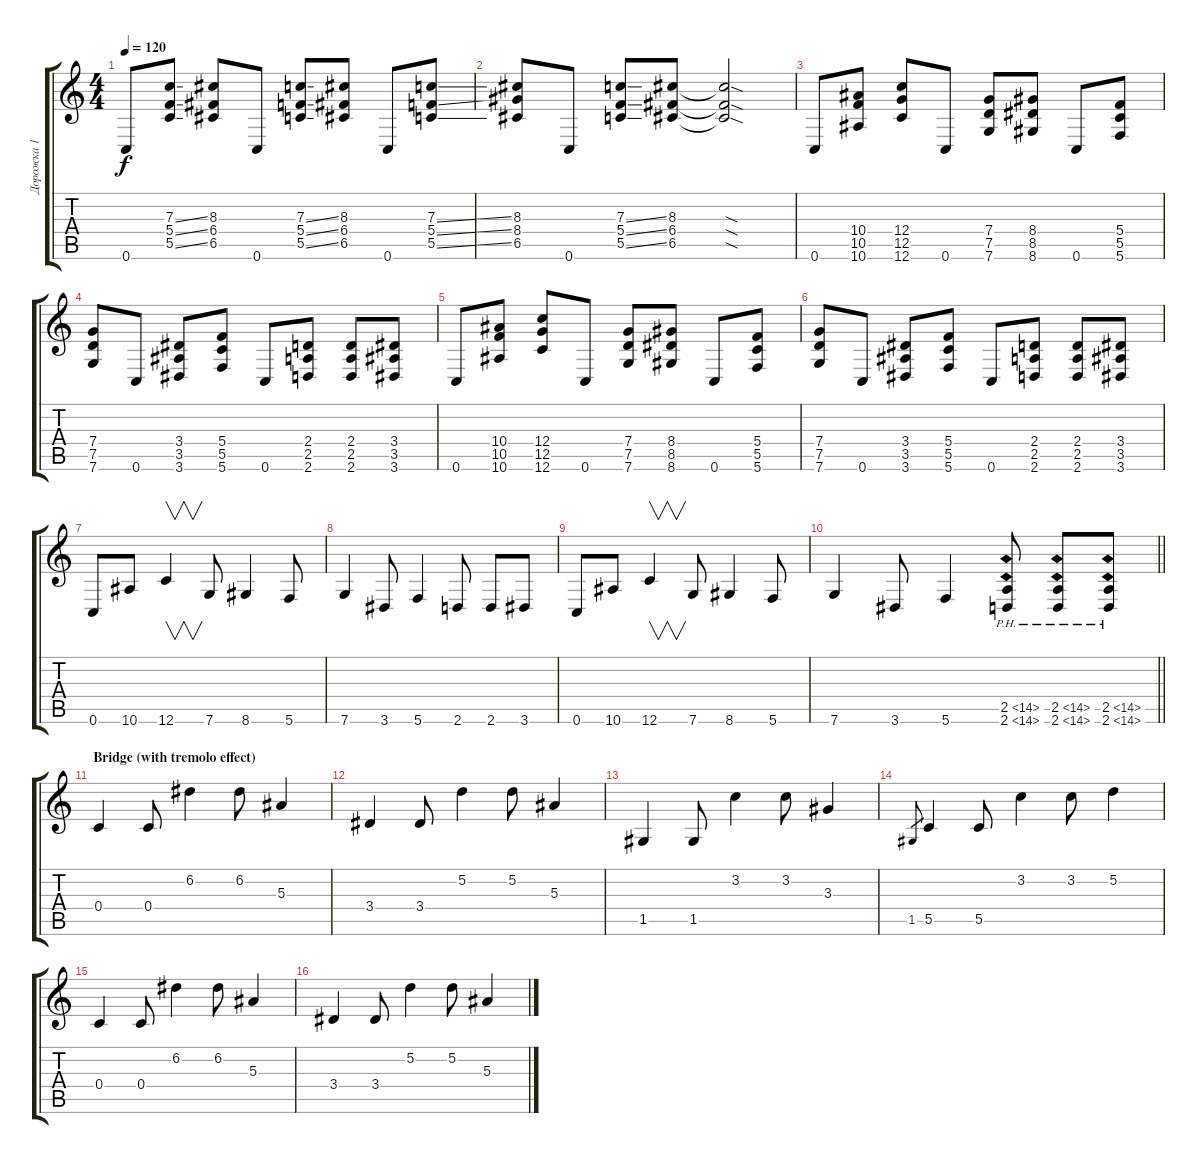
\track ("Дорожка 1" "Дорожка 1") {instrument distortionguitar}
\staff {score tabs}
\tuning (D4 A3 F3 C3 G2 C2) {hide}
\ts (4 4)
\tempo 120
\clef g2
\ks c
0.6.8{dy f} (7.3{ss} 5.4{ss} 5.5{ss}).8 (8.3 6.4 6.5).8 0.6.8 (7.3{ss} 5.4{ss} 5.5{ss}).8 (8.3 6.4 6.5).8 0.6.8 (7.3{ss} 5.4{ss} 5.5{ss}).8 |
(8.3 8.4 6.5).8 0.6.8 (7.3{ss} 5.4{ss} 5.5{ss}).8 (8.3 6.4 6.5).8 (8.3{sod t} 6.4{sod t} 6.5{sod t}).2 |
0.6.8 (10.4 10.5 10.6).8 (12.4 12.5 12.6).8 0.6.8 (7.4 7.5 7.6).8 (8.4 8.5 8.6).8 0.6.8 (5.4 5.5 5.6).8 |
(7.4 7.5 7.6).8 0.6.8 (3.4 3.5 3.6).8 (5.4 5.5 5.6).8 0.6.8 (2.4 2.5 2.6).8 (2.4 2.5 2.6).8 (3.4 3.5 3.6).8 |
0.6.8 (10.4 10.5 10.6).8 (12.4 12.5 12.6).8 0.6.8 (7.4 7.5 7.6).8 (8.4 8.5 8.6).8 0.6.8 (5.4 5.5 5.6).8 |
(7.4 7.5 7.6).8 0.6.8 (3.4 3.5 3.6).8 (5.4 5.5 5.6).8 0.6.8 (2.4 2.5 2.6).8 (2.4 2.5 2.6).8 (3.4 3.5 3.6).8 |
0.6.8 10.6.8 12.6.4{v} 7.6.8 8.6.4 5.6.8 |
7.6.4 3.6.8 5.6.4 2.6.8 2.6.8 3.6.8 |
0.6.8 10.6.8 12.6.4{v} 7.6.8 8.6.4 5.6.8 |
\barLineRight lightlight
7.6.4 3.6.8 5.6.4 (2.5{ph 12} 2.6{ph 12}).8 (2.5{ph 12} 2.6{ph 12}).8 (2.5{ph 12} 2.6{ph 12}).8 |
\section ("" "Bridge (with tremolo effect)")
0.4.4 0.4.8 6.2.4 6.2.8 5.3.4 |
3.4.4 3.4.8 5.2.4 5.2.8 5.3.4 |
1.5.4 1.5.8 3.2.4 3.2.8 3.3.4 |
1.5.8{gr} 5.5.4 5.5.8 3.2.4 3.2.8 5.2.4 |
0.4.4 0.4.8 6.2.4 6.2.8 5.3.4 |
3.4.4 3.4.8 5.2.4 5.2.8 5.3.4
